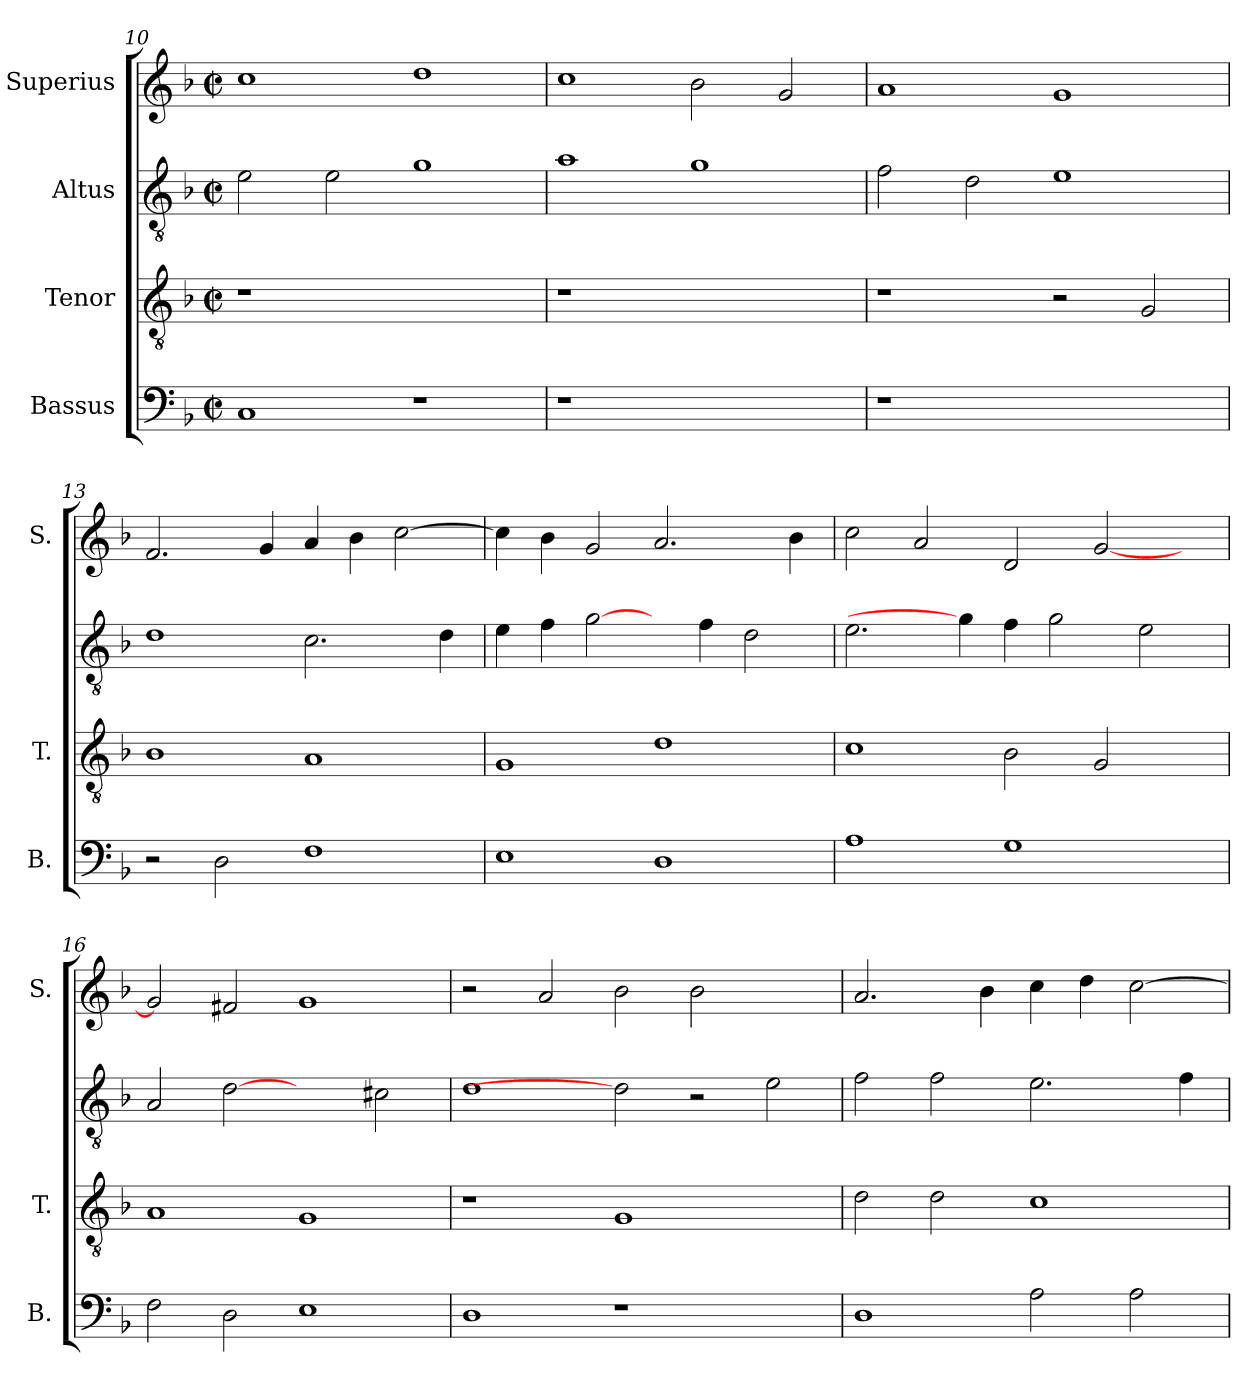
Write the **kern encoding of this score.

**kern	**kern	**kern	**kern
*part4	*part3	*part2	*part1
*staff4	*staff3	*staff2	*staff1
*I"Bassus	*I"Tenor	*I"Altus	*I"Superius
*I'B.	*I'T.	*	*I'S.
*clefF4	*clefGv2	*clefGv2	*clefG2
*	*ITrd7c12	*ITrd7c12	*
*k[b-]	*k[b-]	*k[b-]	*k[b-]
*F:	*F:	*F:	*F:
*M2/2	*M2/2	*M2/2	*M2/2
*met(c|)	*met(c|)	*met(c|)	*met(c|)
=10	=10	=10	=10
!	!LO:N:vis=1	!	!
1Ci	1r	2Ei\	1cci
.	.	2Ei\	.
1r	1ryy	1Gi	1ddi
=11	=11	=11	=11
!LO:N:vis=1	!LO:N:vis=1	!	!
1r	1r	1Ai	1cci
1ryy	1ryy	1Gi	2b-i\
.	.	.	2gi/
!!LO:LB:g=z
=12	=12	=12	=12
!LO:N:vis=1	!	!	!
1r	1r	2Fi\	1ai
.	.	2Di\	.
1ryy	2r	1Ei	1gi
.	2GGi/	.	.
=13	=13	=13	=13
2r	1BB-i	1Di	2.fi/
2Di\	.	.	.
.	.	.	4gi/
1Fi	1AAi	2.Ci\	4ai/
.	.	.	4b-i\
.	.	.	[>2cci\
.	.	4Di\	.
=14	=14	=14	=14
1Ei	1GGi	4Ei\	4cci\]
.	.	4Fi\	4b-i\
.	.	[2Gi\	2gi/
1Di	1Di	4ryy	2.ai/
.	.	4Fi\	.
.	.	2Di\	.
.	.	.	4b-i\
=15	=15	=15	=15
1Ai	1Ci	2.Ei\	2cci\
.	.	.	2ai/
.	.	4Gi\]	.
1Gi	2BB-i\	4Fi\	2di/
.	.	2Gi\	.
.	2GGi/	.	[<2gi/
.	.	2Ei\	.
4ryy	4ryy	.	4ryy
=16	=16	=16	=16
2Fi\	1AAi	2AAi/	2gi/]
2Di\	.	[2Di	2f#Xi/
1Ei	1GGi	2ryy	1gi
.	.	2C#Xi\	.
!!LO:PB:g=z
=17	=17	=17	=17
1Di	1r	1Di	2r
.	.	.	2ai/
1r	1GGi	2Di]	2b-i\
.	.	2r	2b-i\
2ryy	2ryy	2Ei\	2ryy
=18	=18	=18	=18
1Di	2Di\	2Fi\	2.ai/
.	2Di\	2Fi\	.
.	.	.	4b-i\
2Ai\	1Ci	2.Ei\	4cci\
.	.	.	4ddi\
2Ai\	.	.	[>2cci\
.	.	4Fi\	.
=	=	=	=
*-	*-	*-	*-
